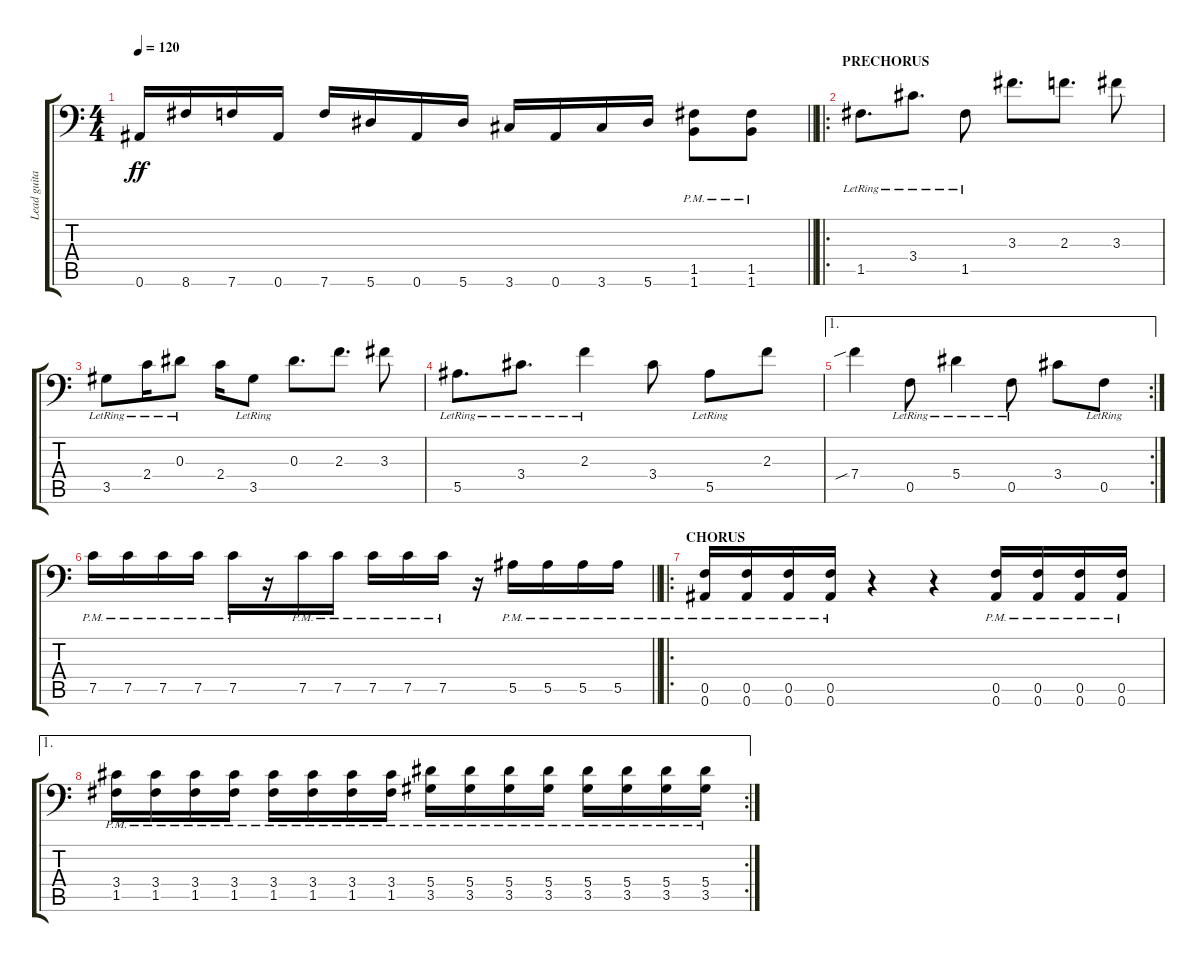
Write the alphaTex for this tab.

\track ("Lead guitar" "Lead guita") {instrument distortionguitar}
\staff {score tabs}
\tuning (C4 G3 Eb3 Bb2 F2 Bb1) {hide}
\ts (4 4)
\tempo 120
\clef f4
\barLineRight lightlight
\ks c
0.6.16{dy ff} 8.6.16 7.6.16 0.6.16 7.6.16 5.6.16 0.6.16 5.6.16 3.6.16 0.6.16 3.6.16 5.6.16 (1.5{pm} 1.6{pm}).8 (1.5{pm} 1.6{pm}).8 |
\ro
\section ("" "PRECHORUS")
1.5{lr}.8{d} 3.4{lr}.8{d} 1.5{lr}.8 3.3.8{d} 2.3.8{d} 3.3.8 |
3.5{lr}.8 2.4{lr}.16 0.3{lr}.8 2.4.16 3.5{lr}.8 0.3.8{d} 2.3.8{d} 3.3.8 |
5.5{lr}.8{d} 3.4{lr}.8{d} 2.3{lr}.4 3.4.8 5.5{lr}.8 2.3.8 |
\ae 1
\rc 2
7.4{sib}.4 0.5{lr}.8 5.4{lr}.4 0.5{lr}.8 3.4.8 0.5{lr}.8 |
\barLineRight lightlight
7.5{pm}.16 7.5{pm}.16 7.5{pm}.16 7.5{pm}.16 7.5{pm}.16 r.16 7.5{pm}.16 7.5{pm}.16 7.5{pm}.16 7.5{pm}.16 7.5{pm}.16 r.16 5.5{pm}.16 5.5{pm}.16 5.5{pm}.16 5.5{pm}.16 |
\ro
\section ("" "CHORUS")
(0.5{pm} 0.6{pm}).16 (0.5{pm} 0.6{pm}).16 (0.5{pm} 0.6{pm}).16 (0.5{pm} 0.6{pm}).16 r.4 r.4 (0.5{pm} 0.6{pm}).16 (0.5{pm} 0.6{pm}).16 (0.5{pm} 0.6{pm}).16 (0.5{pm} 0.6{pm}).16 |
\ae 1
\rc 2
(3.4{pm} 1.5{pm}).16 (3.4{pm} 1.5{pm}).16 (3.4{pm} 1.5{pm}).16 (3.4{pm} 1.5{pm}).16 (3.4{pm} 1.5{pm}).16 (3.4{pm} 1.5{pm}).16 (3.4{pm} 1.5{pm}).16 (3.4{pm} 1.5{pm}).16 (5.4{pm} 3.5{pm}).16 (5.4{pm} 3.5{pm}).16 (5.4{pm} 3.5{pm}).16 (5.4{pm} 3.5{pm}).16 (5.4{pm} 3.5{pm}).16 (5.4{pm} 3.5{pm}).16 (5.4{pm} 3.5{pm}).16 (5.4{pm} 3.5{pm}).16
